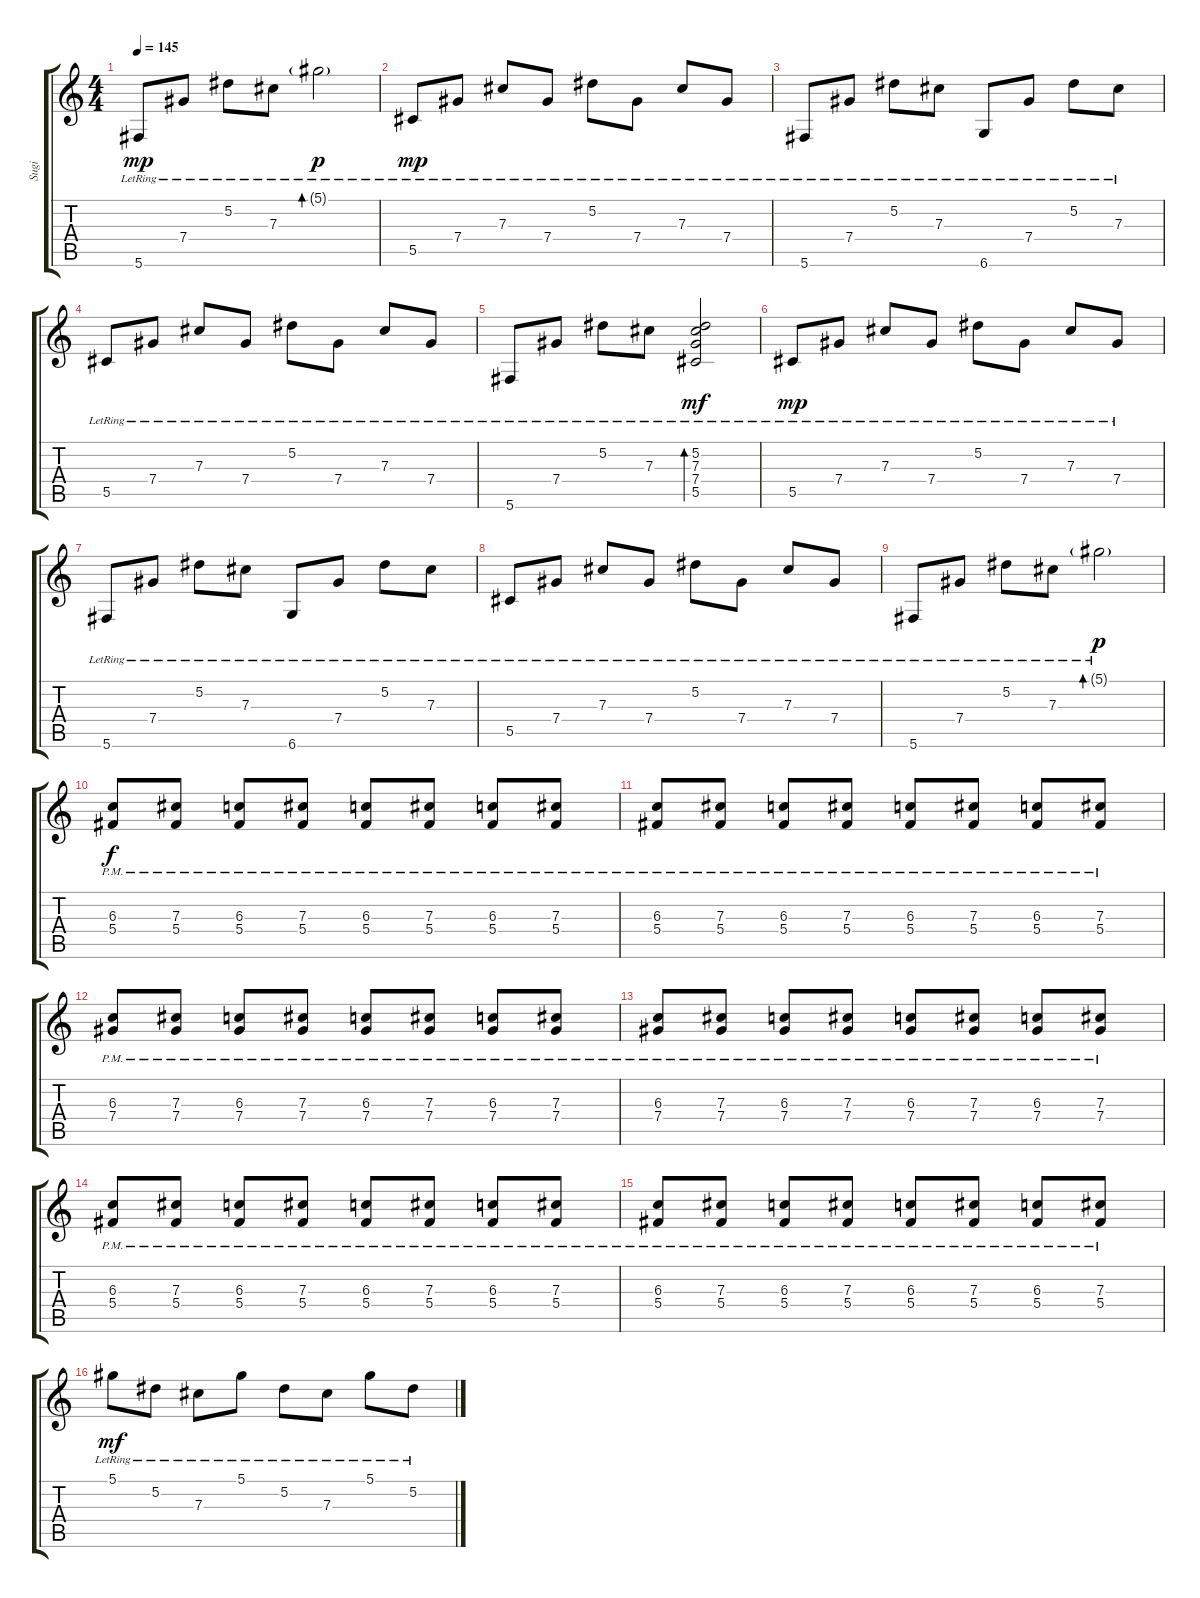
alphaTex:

\track ("Sugi " "Sugi ") {instrument electricguitarjazz}
\staff {score tabs}
\tuning (Eb4 Bb3 Gb3 Db3 Ab2 Db2) {hide}
\ts (4 4)
\tempo 145
\clef g2
\ks c
5.6{lr}.8{dy mp} 7.4{lr}.8 5.2{lr}.8 7.3{lr}.8 5.1{g lr}.2{bd 120 dy p} |
5.5{lr}.8{dy mp} 7.4{lr}.8 7.3{lr}.8 7.4{lr}.8 5.2{lr}.8 7.4{lr}.8 7.3{lr}.8 7.4{lr}.8 |
5.6{lr}.8 7.4{lr}.8 5.2{lr}.8 7.3{lr}.8 6.6{lr}.8 7.4{lr}.8 5.2{lr}.8 7.3{lr}.8 |
5.5{lr}.8 7.4{lr}.8 7.3{lr}.8 7.4{lr}.8 5.2{lr}.8 7.4{lr}.8 7.3{lr}.8 7.4{lr}.8 |
5.6{lr}.8 7.4{lr}.8 5.2{lr}.8 7.3{lr}.8 (5.2{lr} 7.3{lr} 7.4{lr} 5.5{lr}).2{bd 120 dy mf} |
5.5{lr}.8{dy mp} 7.4{lr}.8 7.3{lr}.8 7.4{lr}.8 5.2{lr}.8 7.4{lr}.8 7.3{lr}.8 7.4{lr}.8 |
5.6{lr}.8 7.4{lr}.8 5.2{lr}.8 7.3{lr}.8 6.6{lr}.8 7.4{lr}.8 5.2{lr}.8 7.3{lr}.8 |
5.5{lr}.8 7.4{lr}.8 7.3{lr}.8 7.4{lr}.8 5.2{lr}.8 7.4{lr}.8 7.3{lr}.8 7.4{lr}.8 |
5.6{lr}.8 7.4{lr}.8 5.2{lr}.8 7.3{lr}.8 5.1{g lr}.2{bd 120 dy p} |
(6.3{pm} 5.4{pm}).8{dy f} (7.3{pm} 5.4{pm}).8 (6.3{pm} 5.4{pm}).8 (7.3{pm} 5.4{pm}).8 (6.3{pm} 5.4{pm}).8 (7.3{pm} 5.4{pm}).8 (6.3{pm} 5.4{pm}).8 (7.3{pm} 5.4{pm}).8 |
(6.3{pm} 5.4{pm}).8 (7.3{pm} 5.4{pm}).8 (6.3{pm} 5.4{pm}).8 (7.3{pm} 5.4{pm}).8 (6.3{pm} 5.4{pm}).8 (7.3{pm} 5.4{pm}).8 (6.3{pm} 5.4{pm}).8 (7.3{pm} 5.4{pm}).8 |
(6.3{pm} 7.4{pm}).8 (7.3{pm} 7.4{pm}).8 (6.3{pm} 7.4{pm}).8 (7.3{pm} 7.4{pm}).8 (6.3{pm} 7.4{pm}).8 (7.3{pm} 7.4{pm}).8 (6.3{pm} 7.4{pm}).8 (7.3{pm} 7.4{pm}).8 |
(6.3{pm} 7.4{pm}).8 (7.3{pm} 7.4{pm}).8 (6.3{pm} 7.4{pm}).8 (7.3{pm} 7.4{pm}).8 (6.3{pm} 7.4{pm}).8 (7.3{pm} 7.4{pm}).8 (6.3{pm} 7.4{pm}).8 (7.3{pm} 7.4{pm}).8 |
(6.3{pm} 5.4{pm}).8 (7.3{pm} 5.4{pm}).8 (6.3{pm} 5.4{pm}).8 (7.3{pm} 5.4{pm}).8 (6.3{pm} 5.4{pm}).8 (7.3{pm} 5.4{pm}).8 (6.3{pm} 5.4{pm}).8 (7.3{pm} 5.4{pm}).8 |
(6.3{pm} 5.4{pm}).8 (7.3{pm} 5.4{pm}).8 (6.3{pm} 5.4{pm}).8 (7.3{pm} 5.4{pm}).8 (6.3{pm} 5.4{pm}).8 (7.3{pm} 5.4{pm}).8 (6.3{pm} 5.4{pm}).8 (7.3{pm} 5.4{pm}).8 |
5.1{lr}.8{dy mf} 5.2{lr}.8 7.3{lr}.8 5.1{lr}.8 5.2{lr}.8 7.3{lr}.8 5.1{lr}.8 5.2{lr}.8
